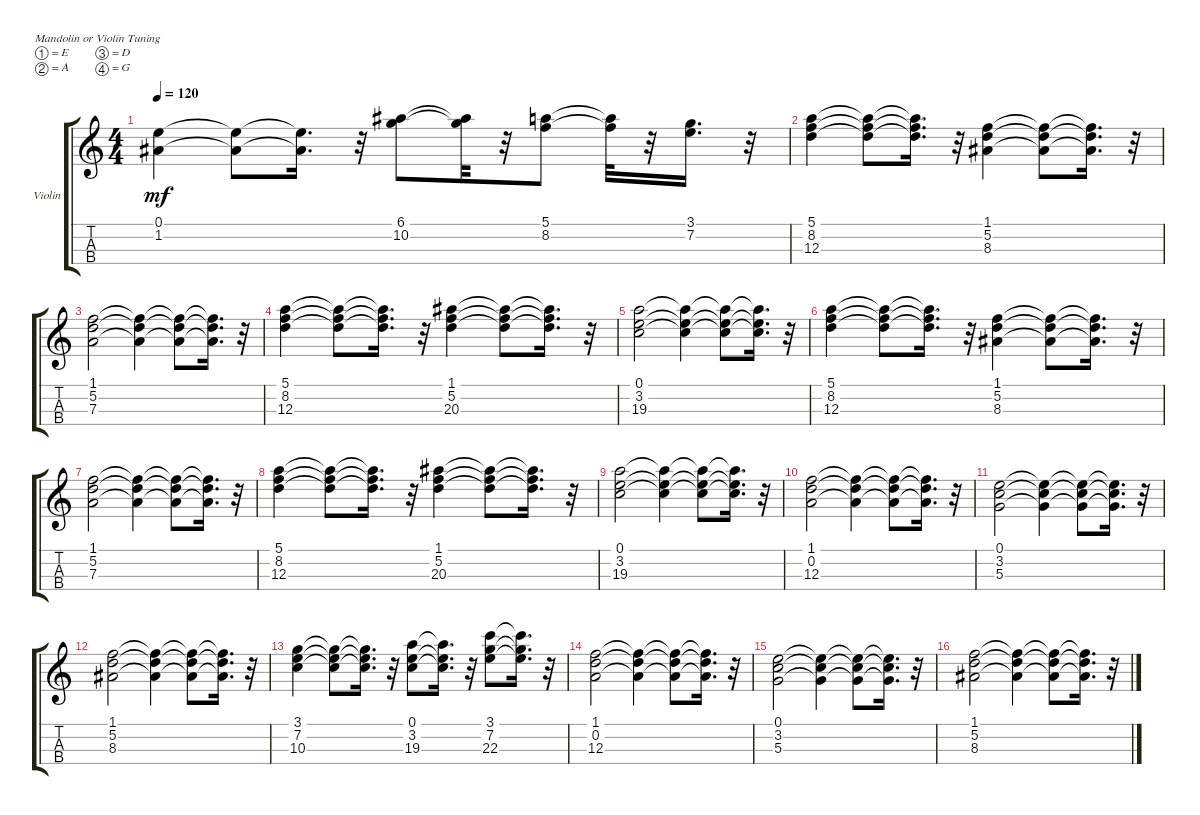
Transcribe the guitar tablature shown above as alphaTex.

\bracketExtendMode groupsimilarinstruments
\firstSystemTrackNameOrientation horizontal
\otherSystemsTrackNameOrientation horizontal
\track ("" "Violin") {instrument violin}
\staff {score tabs}
\tuning (E5 A4 D4 G3)
\ts (4 4)
\tempo 120
\clef g2
\ks c
(1.2 0.1).4{dy mf} (1.2{t} 0.1{t}).8 (1.2{t} 0.1{t}).16{d} r.32 (6.1 10.2).8 (6.1{t} 10.2{t}).32 r.32 (5.1 8.2).8 (5.1{t} 8.2{t}).32 r.32 (3.1 7.2).16{d} r.32 |
(5.1 8.2 12.3).4 (5.1{t} 8.2{t} 12.3{t}).8 (5.1{t} 8.2{t} 12.3{t}).16{d} r.32 (1.1 5.2 8.3).4 (1.1{t} 5.2{t} 8.3{t}).8 (1.1{t} 5.2{t} 8.3{t}).16{d} r.32 |
(1.1 5.2 7.3).2 (1.1{t} 5.2{t} 7.3{t}).4 (1.1{t} 5.2{t} 7.3{t}).8 (1.1{t} 5.2{t} 7.3{t}).16{d} r.32 |
(5.1 8.2 12.3).4 (5.1{t} 8.2{t} 12.3{t}).8 (5.1{t} 8.2{t} 12.3{t}).16{d} r.32 (5.2 1.1 20.3).4 (5.2{t} 1.1{t} 20.3{t}).8 (5.2{t} 1.1{t} 20.3{t}).16{d} r.32 |
(3.2 0.1 19.3).2 (3.2{t} 0.1{t} 19.3{t}).4 (3.2{t} 0.1{t} 19.3{t}).8 (3.2{t} 0.1{t} 19.3{t}).16{d} r.32 |
(5.1 8.2 12.3).4 (5.1{t} 8.2{t} 12.3{t}).8 (5.1{t} 8.2{t} 12.3{t}).16{d} r.32 (1.1 5.2 8.3).4 (1.1{t} 5.2{t} 8.3{t}).8 (1.1{t} 5.2{t} 8.3{t}).16{d} r.32 |
(1.1 5.2 7.3).2 (1.1{t} 5.2{t} 7.3{t}).4 (1.1{t} 5.2{t} 7.3{t}).8 (1.1{t} 5.2{t} 7.3{t}).16{d} r.32 |
(5.1 8.2 12.3).4 (5.1{t} 8.2{t} 12.3{t}).8 (5.1{t} 8.2{t} 12.3{t}).16{d} r.32 (5.2 1.1 20.3).4 (5.2{t} 1.1{t} 20.3{t}).8 (5.2{t} 1.1{t} 20.3{t}).16{d} r.32 |
(3.2 0.1 19.3).2 (3.2{t} 0.1{t} 19.3{t}).4 (3.2{t} 0.1{t} 19.3{t}).8 (3.2{t} 0.1{t} 19.3{t}).16{d} r.32 |
(0.2 1.1 12.3).2 (0.2{t} 1.1{t} 12.3{t}).4 (0.2{t} 1.1{t} 12.3{t}).8 (0.2{t} 1.1{t} 12.3{t}).16{d} r.32 |
(5.3 0.1 3.2).2 (5.3{t} 0.1{t} 3.2{t}).4 (5.3{t} 0.1{t} 3.2{t}).8 (5.3{t} 0.1{t} 3.2{t}).16{d} r.32 |
(1.1 5.2 8.3).2 (1.1{t} 5.2{t} 8.3{t}).4 (1.1{t} 5.2{t} 8.3{t}).8 (1.1{t} 5.2{t} 8.3{t}).16{d} r.32 |
(3.1 7.2 10.3).4 (3.1{t} 7.2{t} 10.3{t}).8 (3.1{t} 7.2{t} 10.3{t}).16{d} r.32 (0.1 3.2 19.3).8 (0.1{t} 3.2{t} 19.3{t}).16{d} r.32 (3.1 7.2 22.3).8 (3.1{t} 7.2{t} 22.3{t}).16{d} r.32 |
(0.2 1.1 12.3).2 (0.2{t} 1.1{t} 12.3{t}).4 (0.2{t} 1.1{t} 12.3{t}).8 (0.2{t} 1.1{t} 12.3{t}).16{d} r.32 |
(5.3 0.1 3.2).2 (5.3{t} 0.1{t} 3.2{t}).4 (5.3{t} 0.1{t} 3.2{t}).8 (5.3{t} 0.1{t} 3.2{t}).16{d} r.32 |
(1.1 5.2 8.3).2 (1.1{t} 5.2{t} 8.3{t}).4 (1.1{t} 5.2{t} 8.3{t}).8 (1.1{t} 5.2{t} 8.3{t}).16{d} r.32
